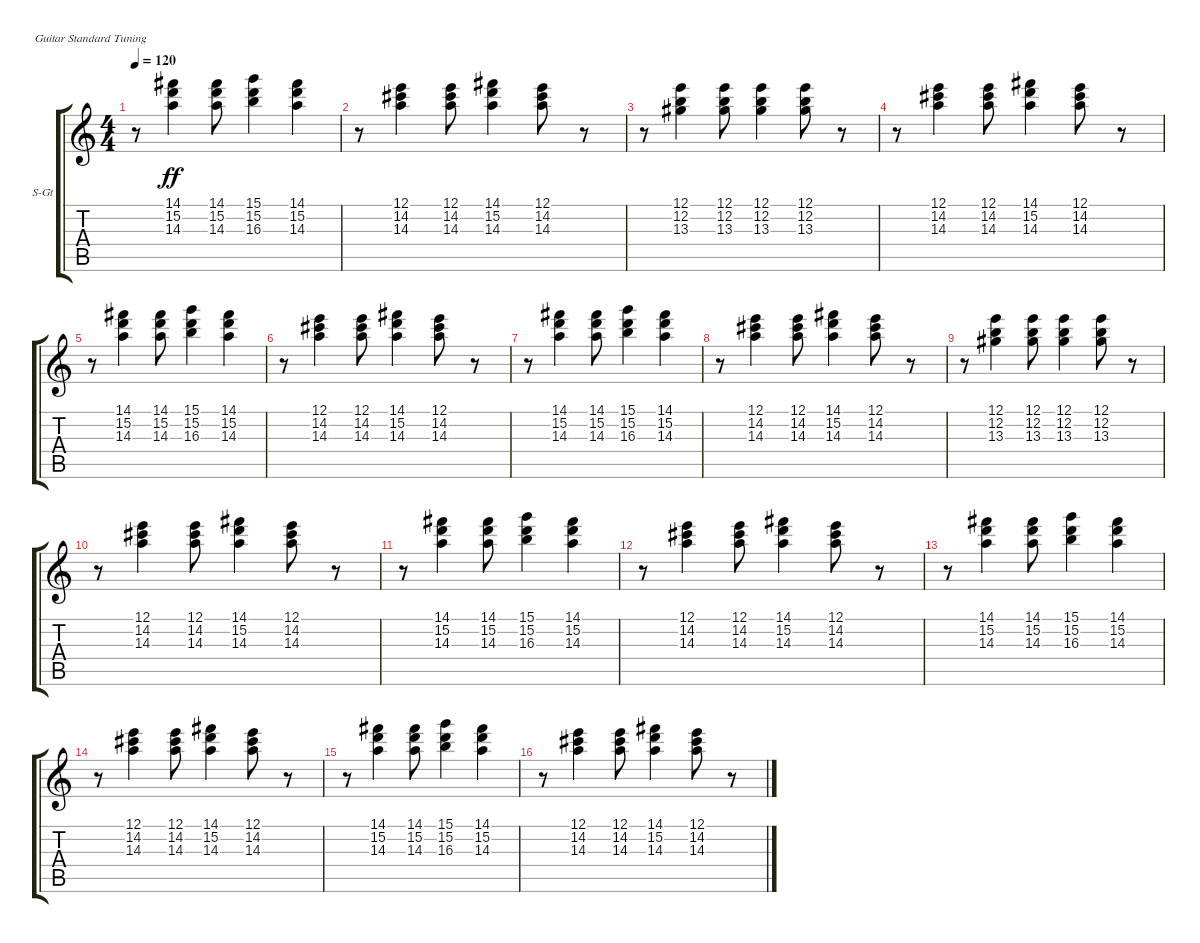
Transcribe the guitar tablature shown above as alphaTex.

\bracketExtendMode groupsimilarinstruments
\firstSystemTrackNameOrientation horizontal
\otherSystemsTrackNameOrientation horizontal
\track ("Keyboard" "S-Gt") {instrument pad3polysynth}
\staff {score tabs}
\tuning (E4 B3 G3 D3 A2 E2)
\displaytranspose 12
\ts (4 4)
\tempo 120
\clef g2
\ks c
r.8{dy ff} (14.1 15.2 14.3).4 (14.1 15.2 14.3).8 (15.1 15.2 16.3).4 (14.1 15.2 14.3).4 |
r.8 (12.1 14.2 14.3).4 (12.1 14.2 14.3).8 (14.1 15.2 14.3).4 (12.1 14.2 14.3).8 r.8 |
r.8 (12.1 12.2 13.3).4 (12.1 12.2 13.3).8 (12.1 12.2 13.3).4 (12.1 12.2 13.3).8 r.8 |
r.8 (12.1 14.2 14.3).4 (12.1 14.2 14.3).8 (14.1 15.2 14.3).4 (12.1 14.2 14.3).8 r.8 |
r.8 (14.1 15.2 14.3).4 (14.1 15.2 14.3).8 (15.1 15.2 16.3).4 (14.1 15.2 14.3).4 |
r.8 (12.1 14.2 14.3).4 (12.1 14.2 14.3).8 (14.1 15.2 14.3).4 (12.1 14.2 14.3).8 r.8 |
r.8 (14.1 15.2 14.3).4 (14.1 15.2 14.3).8 (15.1 15.2 16.3).4 (14.1 15.2 14.3).4 |
r.8 (12.1 14.2 14.3).4 (12.1 14.2 14.3).8 (14.1 15.2 14.3).4 (12.1 14.2 14.3).8 r.8 |
r.8 (12.1 12.2 13.3).4 (12.1 12.2 13.3).8 (12.1 12.2 13.3).4 (12.1 12.2 13.3).8 r.8 |
r.8 (12.1 14.2 14.3).4 (12.1 14.2 14.3).8 (14.1 15.2 14.3).4 (12.1 14.2 14.3).8 r.8 |
r.8 (14.1 15.2 14.3).4 (14.1 15.2 14.3).8 (15.1 15.2 16.3).4 (14.1 15.2 14.3).4 |
r.8 (12.1 14.2 14.3).4 (12.1 14.2 14.3).8 (14.1 15.2 14.3).4 (12.1 14.2 14.3).8 r.8 |
r.8 (14.1 15.2 14.3).4 (14.1 15.2 14.3).8 (15.1 15.2 16.3).4 (14.1 15.2 14.3).4 |
r.8 (12.1 14.2 14.3).4 (12.1 14.2 14.3).8 (14.1 15.2 14.3).4 (12.1 14.2 14.3).8 r.8 |
r.8 (14.1 15.2 14.3).4 (14.1 15.2 14.3).8 (15.1 15.2 16.3).4 (14.1 15.2 14.3).4 |
r.8 (12.1 14.2 14.3).4 (12.1 14.2 14.3).8 (14.1 15.2 14.3).4 (12.1 14.2 14.3).8 r.8
